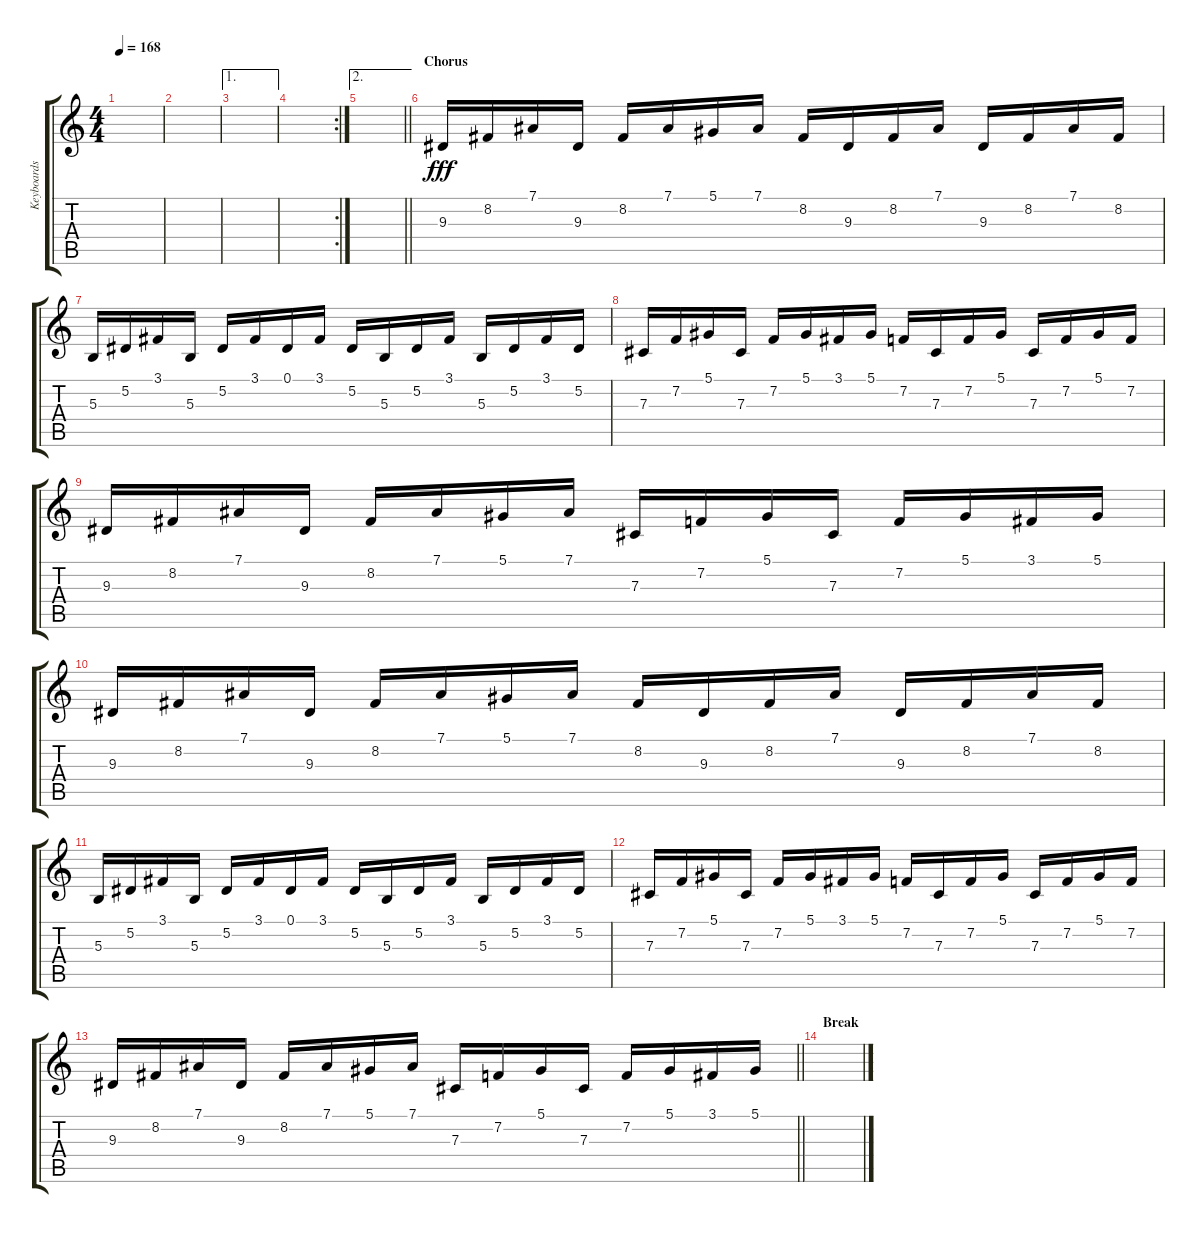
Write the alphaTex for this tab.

\track ("Keyboards" "Keyboards") {instrument pad1newage}
\staff {score tabs}
\tuning (Eb4 Bb3 Gb3 Db3 Ab2 Eb2) {hide}
\ts (4 4)
\tempo 168
\clef g2
\ks c
|
|
\ae 1
|
\rc 2
|
\ae 2
\barLineRight lightlight
|
\section ("" "Chorus")
9.3.16{dy fff} 8.2.16 7.1.16 9.3.16 8.2.16 7.1.16 5.1.16 7.1.16 8.2.16 9.3.16 8.2.16 7.1.16 9.3.16 8.2.16 7.1.16 8.2.16 |
5.3.16 5.2.16 3.1.16 5.3.16 5.2.16 3.1.16 0.1.16 3.1.16 5.2.16 5.3.16 5.2.16 3.1.16 5.3.16 5.2.16 3.1.16 5.2.16 |
7.3.16 7.2.16 5.1.16 7.3.16 7.2.16 5.1.16 3.1.16 5.1.16 7.2.16 7.3.16 7.2.16 5.1.16 7.3.16 7.2.16 5.1.16 7.2.16 |
9.3.16 8.2.16 7.1.16 9.3.16 8.2.16 7.1.16 5.1.16 7.1.16 7.3.16 7.2.16 5.1.16 7.3.16 7.2.16 5.1.16 3.1.16 5.1.16 |
9.3.16 8.2.16 7.1.16 9.3.16 8.2.16 7.1.16 5.1.16 7.1.16 8.2.16 9.3.16 8.2.16 7.1.16 9.3.16 8.2.16 7.1.16 8.2.16 |
5.3.16 5.2.16 3.1.16 5.3.16 5.2.16 3.1.16 0.1.16 3.1.16 5.2.16 5.3.16 5.2.16 3.1.16 5.3.16 5.2.16 3.1.16 5.2.16 |
7.3.16 7.2.16 5.1.16 7.3.16 7.2.16 5.1.16 3.1.16 5.1.16 7.2.16 7.3.16 7.2.16 5.1.16 7.3.16 7.2.16 5.1.16 7.2.16 |
\barLineRight lightlight
9.3.16 8.2.16 7.1.16 9.3.16 8.2.16 7.1.16 5.1.16 7.1.16 7.3.16 7.2.16 5.1.16 7.3.16 7.2.16 5.1.16 3.1.16 5.1.16 |
\section ("" "Break")
